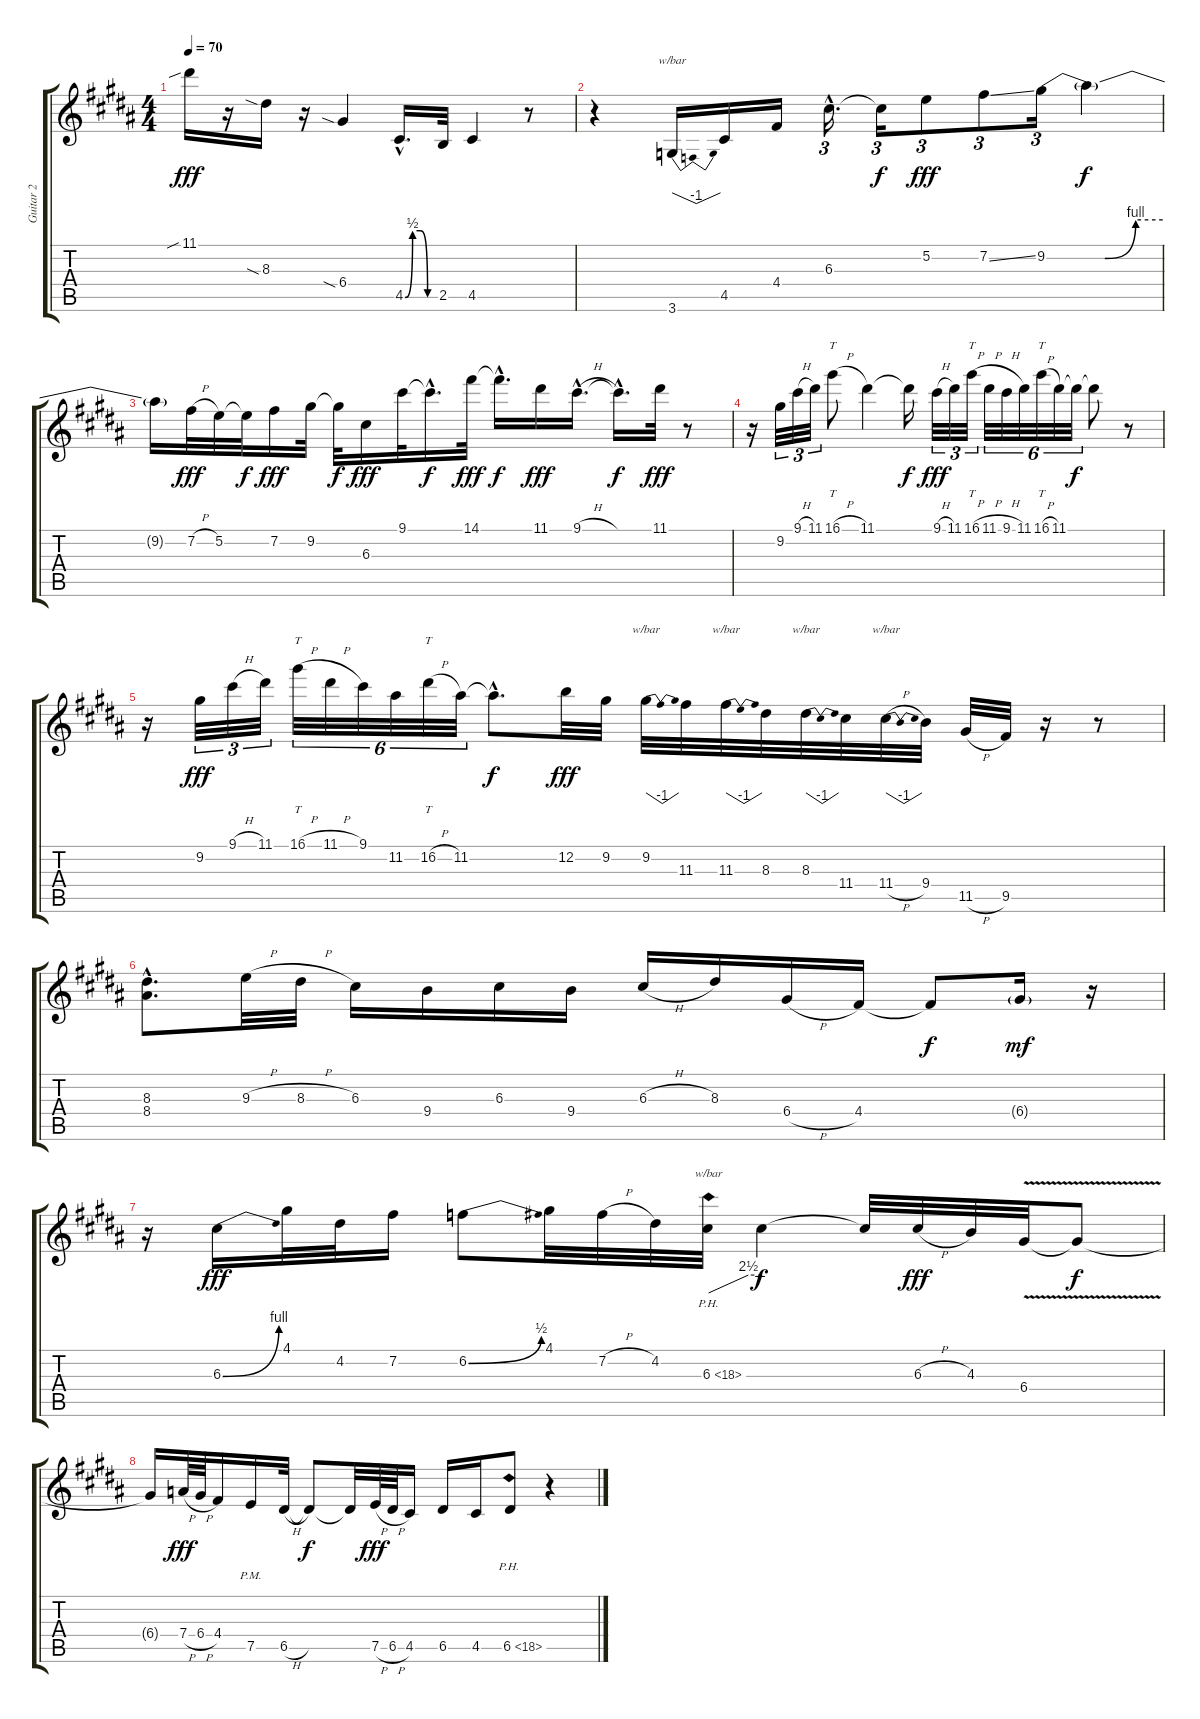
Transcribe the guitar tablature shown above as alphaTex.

\track ("Guitar 2" "Guitar 2") {instrument distortionguitar}
\staff {score tabs}
\tuning (E4 B3 G3 D3 A2 E2) {hide}
\ts (4 4)
\tempo 70
\clef g2
\ks b
11.1{sib}.16{dy fff} r.16 8.3{sia}.16 r.16 6.4{sia}.4 4.5{be (custom 0 0 15 2 30 2 45 0 60 0) hac}.16{d} 2.5.32 4.5.4 r.8 |
r.4 3.6.16{tbe (dip default 0 0 30 -4 60 0)} 4.5.16 4.4.16 6.3{hac}.16{d tu (3 2)} 6.3{t}.16{tu (3 2) dy f} 5.2.8{tu (3 2) dy fff} 7.2{ss}.8{tu (3 2)} 9.2{be (custom 0 0 30 0 46 4 60 4)}.16{tu (3 2)} 9.2{t}.4{dy f} |
9.2{t}.16 7.2{h}.32{dy fff} 5.2.32 5.2{t}.32{dy f} 7.2.16{dy fff} 9.2.32 9.2{t}.32{dy f} 6.3.16{dy fff} 9.1.32 9.1{hac t}.16{d dy f} 14.1.32{dy fff} 14.1{hac t}.16{d dy f} 11.1.16{dy fff} 9.1{h hac}.16{d} 9.1{hac t}.16{d dy f} 11.1.32{dy fff} r.8 |
r.16 9.2.32{tu (3 2)} 9.1{h}.32{tu (3 2)} 11.1.32{tu (3 2)} 16.1{h}.8{tt} 11.1.4 11.1{t}.16{dy f} 9.1{h}.32{tu (3 2) dy fff} 11.1.32{tu (3 2)} 16.1{h}.32{tt tu (3 2)} 11.1{h}.32{tu (6 4)} 9.1{h}.32{tu (6 4)} 11.1.32{tu (6 4)} 16.1{h}.32{tt tu (6 4)} 11.1.32{tu (6 4)} 11.1{t}.32{tu (6 4) dy f} 11.1{t}.8 r.8 |
r.16 9.2.32{tu (3 2) dy fff} 9.1{h}.32{tu (3 2)} 11.1.32{tu (3 2)} 16.1{h}.32{tt tu (6 4)} 11.1{h}.32{tu (6 4)} 9.1.32{tu (6 4)} 11.2.32{tu (6 4)} 16.2{h}.32{tt tu (6 4)} 11.2.32{tu (6 4)} 11.2{hac t}.8{d dy f} 12.2.32{dy fff} 9.2.32 9.2.32{tbe (dip default 0 0 30 -4 60 0)} 11.3.32 11.3.32{tbe (dip default 0 0 30 -4 60 0)} 8.3.32 8.3.32{tbe (dip default 0 0 30 -4 60 0)} 11.4.32 11.4{h}.32{tbe (dip default 0 0 30 -4 60 0)} 9.4.32 11.5{h}.32 9.5.32 r.16 r.8 |
(8.3{hac} 8.4{hac}).8{d} 9.3{h}.32 8.3{h}.32 6.3.16 9.4.16 6.3.16 9.4.16 6.3{h}.16 8.3.16 6.4{h}.16 4.4.16 4.4{t}.8{dy f} 6.4{g}.16{dy mf} r.16 |
r.16 6.3{be (bend 0 0 60 4)}.16{dy fff} 4.1.32 4.2.32 7.2.16 6.2{be (bend 0 0 60 2)}.8 4.1.32 7.2{h}.32 4.2.32 6.3{ph 12}.32{tbe (custom default 0 0 45 10 60 10)} 6.3{t}.4{dy f} 6.3{t}.32 6.3{h}.32{dy fff} 4.3.32 6.4{v}.32 6.4{t}.8{dy f} |
6.4{t}.16 7.4{h}.64{dy fff} 6.4{h}.64 4.4.16 7.5{pm}.16 6.5{h}.32 6.5{t}.8{dy f} 6.5{t}.32 7.5{h}.64{dy fff} 6.5{h}.64 4.5.16 6.5.16 4.5.16 6.5{ph 12}.8 r.4
